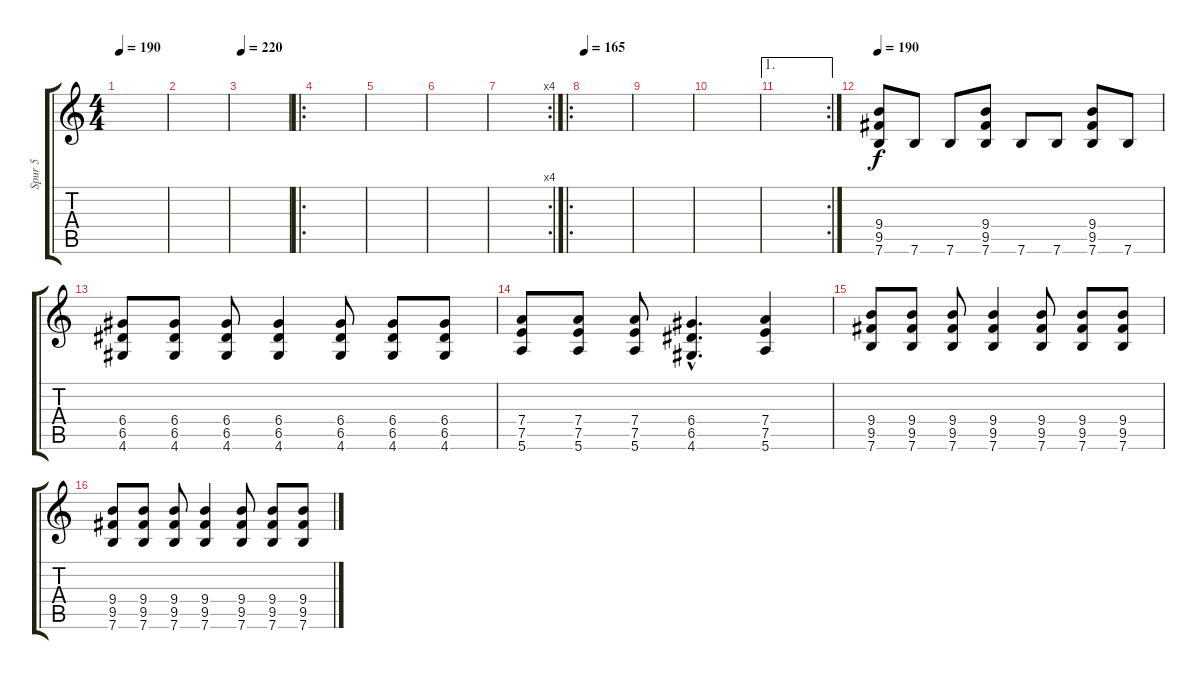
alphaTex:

\track ("Spur 5" "Spur 5") {instrument distortionguitar}
\staff {score tabs}
\tuning (E4 B3 G3 D3 A2 E2) {hide}
\ts (4 4)
\tempo 190
\clef g2
\ks c
|
|
\tempo 220
|
\ro
|
|
|
\rc 4
|
\ro
\tempo 165
|
|
|
\ae 1
\rc 2
|
\tempo 190
(9.4 9.5 7.6).8 7.6.8 7.6.8 (9.4 9.5 7.6).8 7.6.8 7.6.8 (9.4 9.5 7.6).8 7.6.8 |
(6.4 6.5 4.6).8 (6.4 6.5 4.6).8 (6.4 6.5 4.6).8 (6.4 6.5 4.6).4 (6.4 6.5 4.6).8 (6.4 6.5 4.6).8 (6.4 6.5 4.6).8 |
(7.4 7.5 5.6).8 (7.4 7.5 5.6).8 (7.4 7.5 5.6).8 (6.4{hac} 6.5{hac} 4.6{hac}).4{d} (7.4 7.5 5.6).4 |
(9.4 9.5 7.6).8 (9.4 9.5 7.6).8 (9.4 9.5 7.6).8 (9.4 9.5 7.6).4 (9.4 9.5 7.6).8 (9.4 9.5 7.6).8 (9.4 9.5 7.6).8 |
(9.4 9.5 7.6).8 (9.4 9.5 7.6).8 (9.4 9.5 7.6).8 (9.4 9.5 7.6).4 (9.4 9.5 7.6).8 (9.4 9.5 7.6).8 (9.4 9.5 7.6).8
